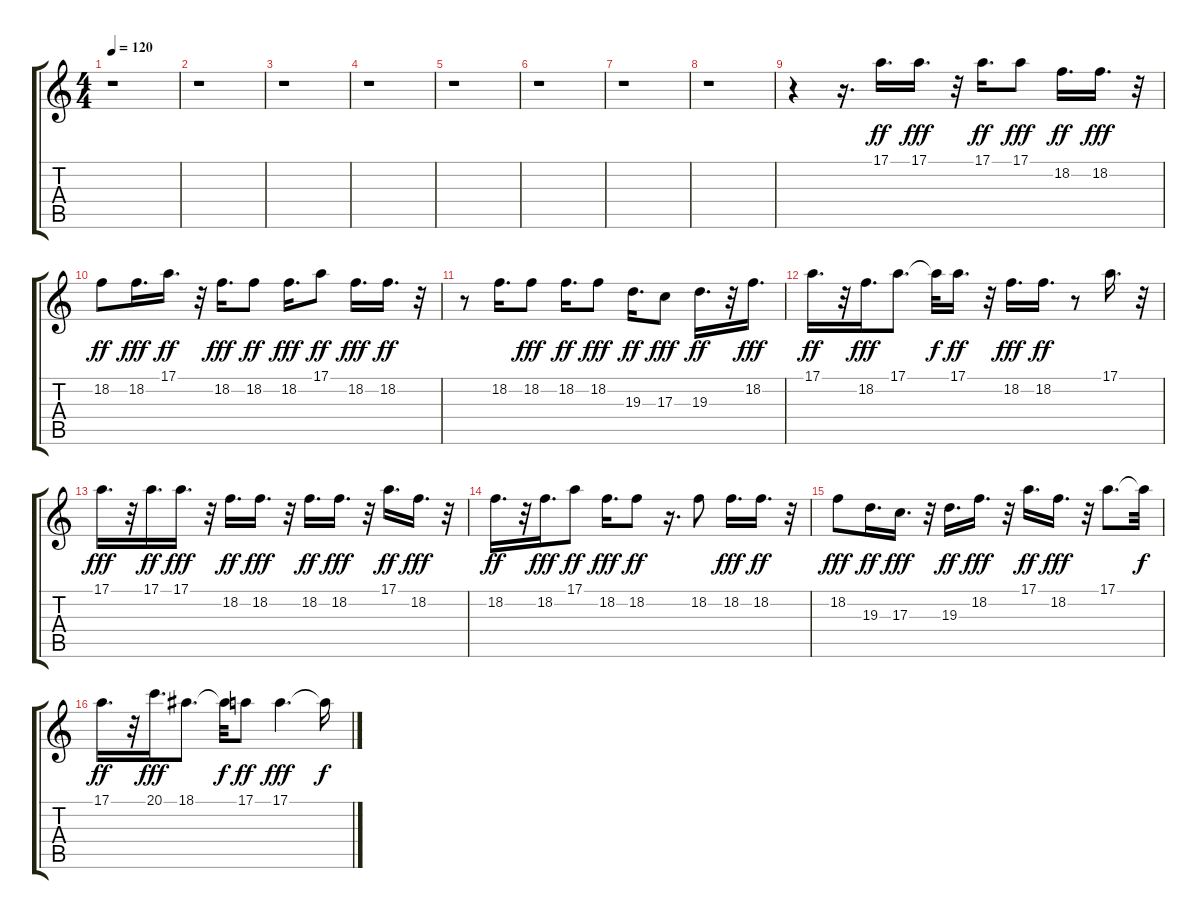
\track "" {instrument voiceoohs}
\staff {score tabs}
\tuning (E4 B3 G3 D3 A2 E2) {hide}
\ts (4 4)
\tempo 120
\clef g2
\ks c
r.1{dy f} |
r.1 |
r.1 |
r.1 |
r.1 |
r.1 |
r.1 |
r.1 |
r.4 r.16{d} 17.1.16{d dy ff} 17.1.16{d dy fff} r.32 17.1.16{d dy ff} 17.1.8{dy fff} 18.2.16{d dy ff} 18.2.16{d dy fff} r.32 |
18.2.8{dy ff} 18.2.16{d dy fff} 17.1.16{d dy ff} r.32 18.2.16{d dy fff} 18.2.8{dy ff} 18.2.16{d dy fff} 17.1.8{dy ff} 18.2.16{d dy fff} 18.2.16{d dy ff} r.32 |
r.8 18.2.16{d} 18.2.8{dy fff} 18.2.16{d dy ff} 18.2.8{dy fff} 19.3.16{d dy ff} 17.3.8{dy fff} 19.3.16{d dy ff} r.32 18.2.16{d dy fff} |
17.1.16{d dy ff} r.32 18.2.16{d dy fff} 17.1.8{d} 17.1{t}.32{dy f} 17.1.16{d dy ff} r.32 18.2.16{d dy fff} 18.2.16{d dy ff} r.8 17.1.16{d} r.32 |
17.1.16{d dy fff} r.32 17.1.16{d dy ff} 17.1.16{d dy fff} r.32 18.2.16{d dy ff} 18.2.16{d dy fff} r.32 18.2.16{d dy ff} 18.2.16{d dy fff} r.32 17.1.16{d dy ff} 18.2.16{d dy fff} r.32 |
18.2.16{d dy ff} r.32 18.2.16{d dy fff} 17.1.8{dy ff} 18.2.16{d dy fff} 18.2.8{dy ff} r.16{d} 18.2.8 18.2.16{d dy fff} 18.2.16{d dy ff} r.32 |
18.2.8{dy fff} 19.3.16{d dy ff} 17.3.16{d dy fff} r.32 19.3.16{d dy ff} 18.2.16{d dy fff} r.32 17.1.16{d dy ff} 18.2.16{d dy fff} r.32 17.1.8{d} 17.1{t}.32{dy f} |
17.1.16{d dy ff} r.32 20.1.16{d dy fff} 18.1.8{d} 18.1{t}.32{dy f} 17.1.8{dy ff} 17.1.4{d dy fff} 17.1{t}.16{dy f}
